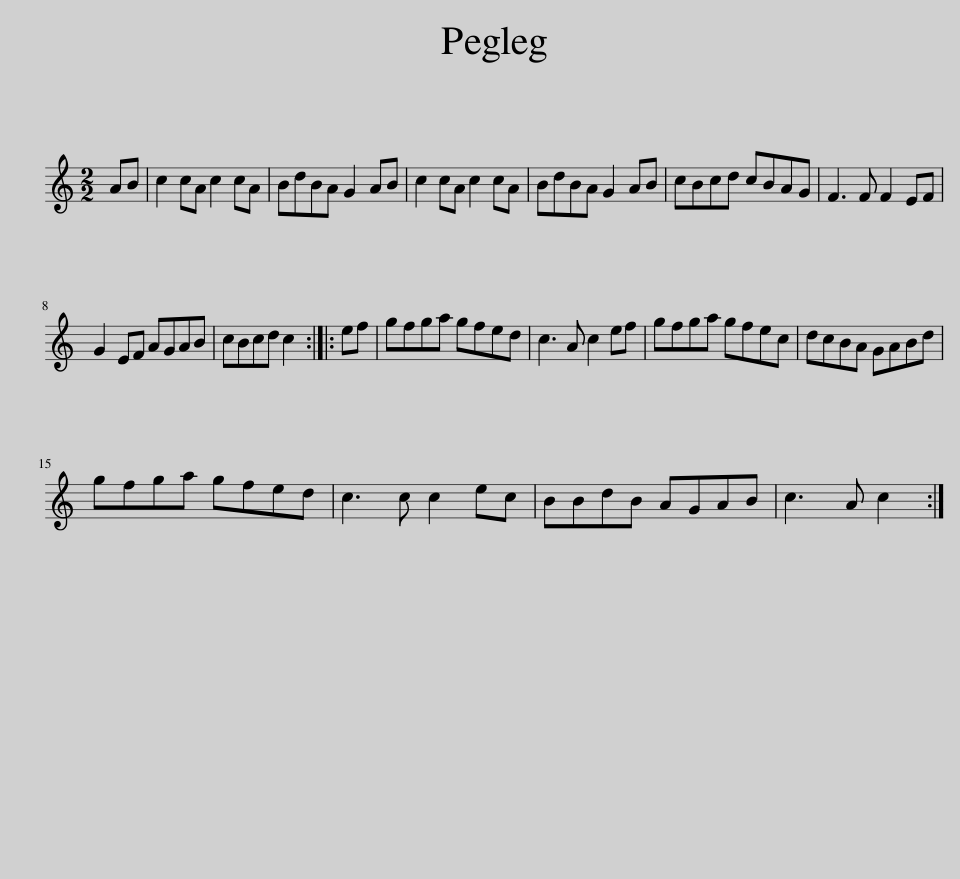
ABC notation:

X:1
L:1/8
M:2/2
I:linebreak $
K:C
V:1 treble
V:1
 AB | c2 cA c2 cA | BdBA G2 AB | c2 cA c2 cA | BdBA G2 AB | %5
 cBcd cBAG | F3 F F2 EF |$ G2 EF AGAB | cBcd c2 :: ef | %10
 gfga gfed | c3 A c2 ef | gfga gfec | dcBA GABd |$ gfga gfed | %15
 c3 c c2 ec | BBdB AGAB | c3 A c2 :| %18
